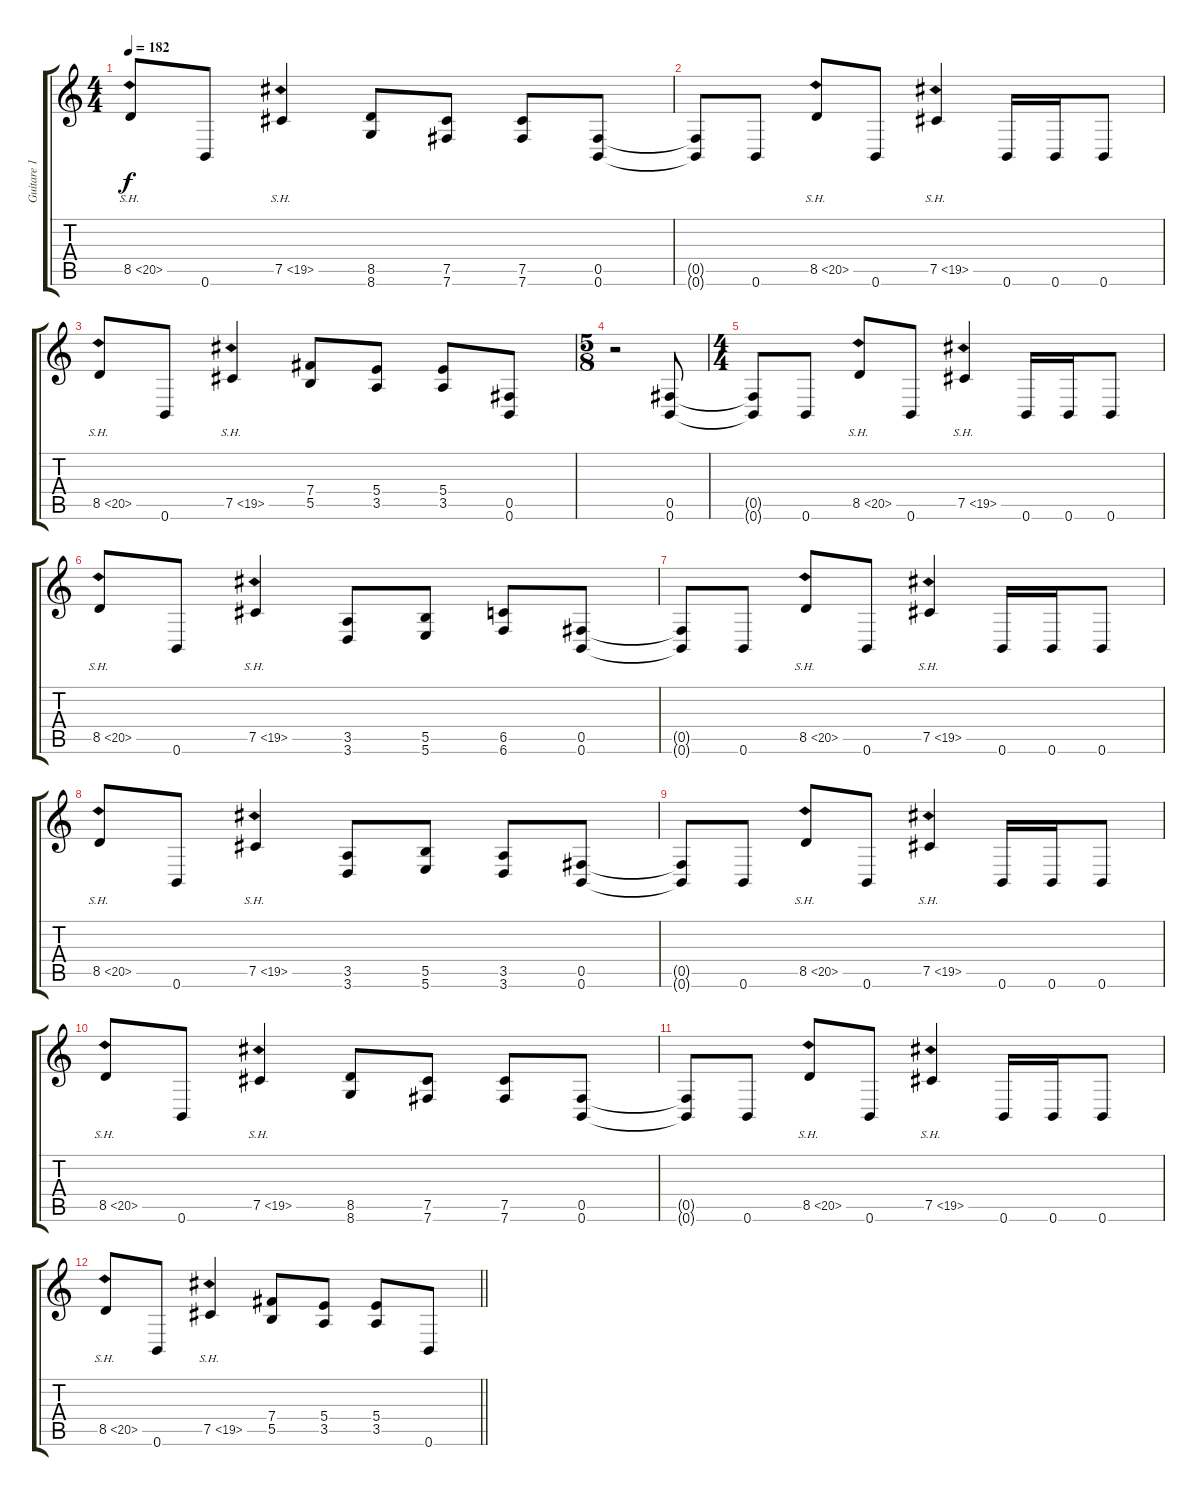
\track ("Guitare 1" "Guitare 1") {instrument distortionguitar}
\staff {score tabs}
\tuning (Db4 Ab3 E3 B2 Gb2 B1) {hide}
\ts (4 4)
\tempo 182
\clef g2
\ks c
8.5{sh 12}.8{dy f} 0.6.8 7.5{sh 12}.4 (8.5 8.6).8 (7.5 7.6).8 (7.5 7.6).8 (0.5 0.6).8 |
(0.5{t} 0.6{t}).8 0.6.8 8.5{sh 12}.8 0.6.8 7.5{sh 12}.4 0.6.16 0.6.16 0.6.8 |
8.5{sh 12}.8 0.6.8 7.5{sh 12}.4 (7.4 5.5).8 (5.4 3.5).8 (5.4 3.5).8 (0.5 0.6).8 |
\ts (5 8)
r.2 (0.5 0.6).8 |
\ts (4 4)
(0.5{t} 0.6{t}).8 0.6.8 8.5{sh 12}.8 0.6.8 7.5{sh 12}.4 0.6.16 0.6.16 0.6.8 |
8.5{sh 12}.8 0.6.8 7.5{sh 12}.4 (3.5 3.6).8 (5.5 5.6).8 (6.5 6.6).8 (0.5 0.6).8 |
(0.5{t} 0.6{t}).8 0.6.8 8.5{sh 12}.8 0.6.8 7.5{sh 12}.4 0.6.16 0.6.16 0.6.8 |
8.5{sh 12}.8 0.6.8 7.5{sh 12}.4 (3.5 3.6).8 (5.5 5.6).8 (3.5 3.6).8 (0.5 0.6).8 |
(0.5{t} 0.6{t}).8 0.6.8 8.5{sh 12}.8 0.6.8 7.5{sh 12}.4 0.6.16 0.6.16 0.6.8 |
8.5{sh 12}.8 0.6.8 7.5{sh 12}.4 (8.5 8.6).8 (7.5 7.6).8 (7.5 7.6).8 (0.5 0.6).8 |
(0.5{t} 0.6{t}).8 0.6.8 8.5{sh 12}.8 0.6.8 7.5{sh 12}.4 0.6.16 0.6.16 0.6.8 |
\barLineRight lightlight
8.5{sh 12}.8 0.6.8 7.5{sh 12}.4 (7.4 5.5).8 (5.4 3.5).8 (5.4 3.5).8 0.6.8
